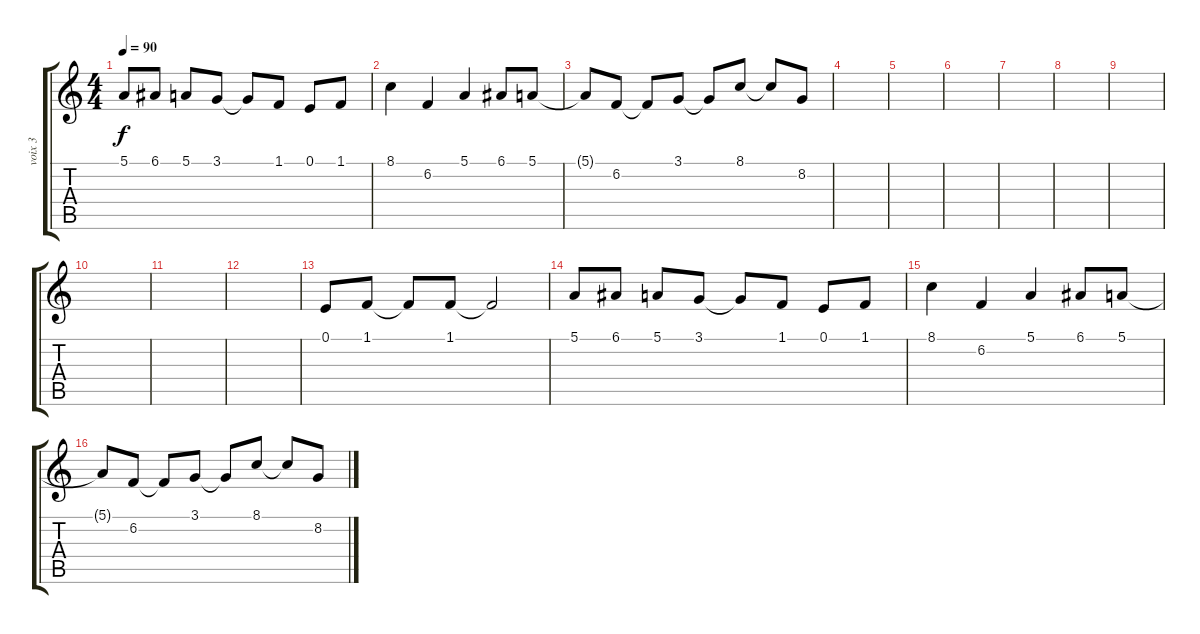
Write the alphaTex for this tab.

\track ("voix 3" "voix 3") {instrument pad3polysynth}
\staff {score tabs}
\tuning (E4 B3 G3 D3 A2 E2) {hide}
\ts (4 4)
\tempo 90
\clef g2
\ks c
5.1.8{dy f} 6.1.8 5.1.8 3.1.8 3.1{t}.8 1.1.8 0.1.8 1.1.8 |
8.1.4 6.2.4 5.1.4 6.1.8 5.1.8 |
5.1{t}.8 6.2.8 6.2{t}.8 3.1.8 3.1{t}.8 8.1.8 8.1{t}.8 8.2.8 |
|
|
|
|
|
|
|
|
|
0.1.8 1.1.8 1.1{t}.8 1.1.8 1.1{t}.2 |
5.1.8 6.1.8 5.1.8 3.1.8 3.1{t}.8 1.1.8 0.1.8 1.1.8 |
8.1.4 6.2.4 5.1.4 6.1.8 5.1.8 |
5.1{t}.8 6.2.8 6.2{t}.8 3.1.8 3.1{t}.8 8.1.8 8.1{t}.8 8.2.8
